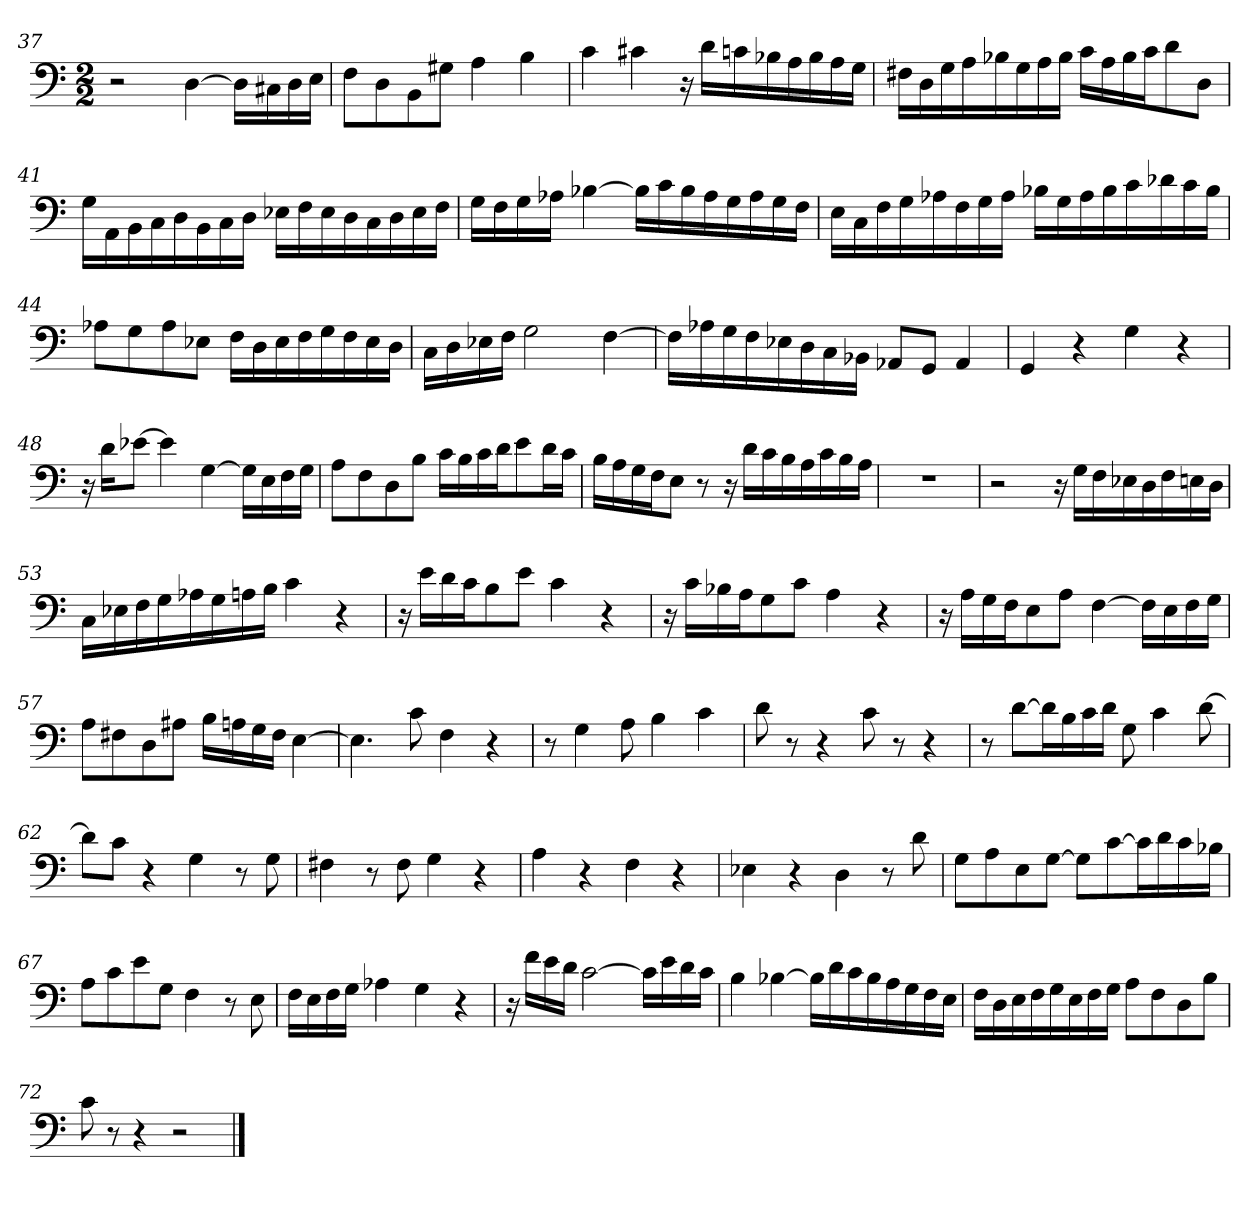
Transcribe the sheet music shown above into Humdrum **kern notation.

**kern
*part1
*staff1
*k[]
*M2/2
=37
2r
[4D
16DLL]
16C#X
16D
16EJJ
=38
8FL
8D
8BB
8G#XJ
4A
4B
=39
4c
4c#X
16r
16dLL
16cn
16B-X
16A
16B-
16A
16GJJ
=40
16F#XLL
16D
16G
16A
16B-X
16G
16A
16B-JJ
16cLL
16A
16B-
16cJ
8d
8DJ
=41
16GLL
16AA
16BB
16C
16D
16BB
16C
16DJJ
16E-XLL
16F
16E-
16D
16C
16D
16E-
16FJJ
=42
16GLL
16F
16G
16A-XJJ
[4B-X
16B-LL]
16c
16B-
16A-
16G
16A-
16G
16FJJ
=43
16ELL
16C
16F
16G
16A-X
16F
16G
16A-JJ
16B-XLL
16G
16A-
16B-
16c
16d-X
16c
16B-JJ
=44
8A-XL
8G
8A-
8E-XJ
16FLL
16D
16E-
16F
16G
16F
16E-
16DJJ
=45
16CLL
16D
16E-X
16FJJ
2G
[4F
=46
16FLL]
16A-X
16G
16F
16E-X
16D
16C
16BB-XJJ
8AA-XL
8GGJ
4AA-
=47
4GG
4r
4G
4r
=48
16r
16dKL
[8e-XJ
4e-]
[4G
16GLL]
16E
16F
16GJJ
=49
8AL
8F
8D
8BJ
16cLL
16B
16c
16dJ
8e
16dL
16cJJ
=50
16BLL
16A
16G
16FJ
8EJ
8r
16r
16dLL
16c
16B
16A
16c
16B
16AJJ
=51
1r
=52
2r
16r
16GLL
16F
16E-X
16D
16F
16En
16DJJ
=53
16CLL
16E-X
16F
16G
16A-X
16G
16An
16BJJ
4c
4r
=54
16r
16eLL
16d
16cJ
8B
8eJ
4c
4r
=55
16r
16cLL
16B-X
16AJ
8G
8cJ
4A
4r
=56
16r
16ALL
16G
16FJ
8E
8AJ
[4F
16FLL]
16E
16F
16GJJ
=57
8AL
8F#X
8D
8A#XJ
16BLL
16An
16G
16F#JJ
[4E
=58
4.E]
8c
4F
4r
=59
8r
4G
8A
4B
4c
=60
8d
8r
4r
8c
8r
4r
=61
8r
[8dL
16dL]
16B
16c
16dJJ
8G
4c
[8d
=62
8dL]
8cJ
4r
4G
8r
8G
=63
4F#X
8r
8F#
4G
4r
=64
4A
4r
4F
4r
=65
4E-X
4r
4D
8r
8d
=66
8GL
8A
8E
[8GJ
8GL]
[8c
16cL]
16d
16c
16B-XJJ
=67
8AL
8c
8e
8GJ
4F
8r
8E
=68
16FLL
16E
16F
16GJJ
4A-X
4G
4r
=69
16r
16fLL
16e
16dJJ
[2c
16cLL]
16e
16d
16cJJ
=70
4B
[4B-X
16B-LL]
16d
16c
16B-
16A
16G
16F
16EJJ
=71
16FLL
16D
16E
16F
16G
16E
16F
16GJJ
8AL
8F
8D
8BJ
=72
8c
8r
4r
2r
==
*-
